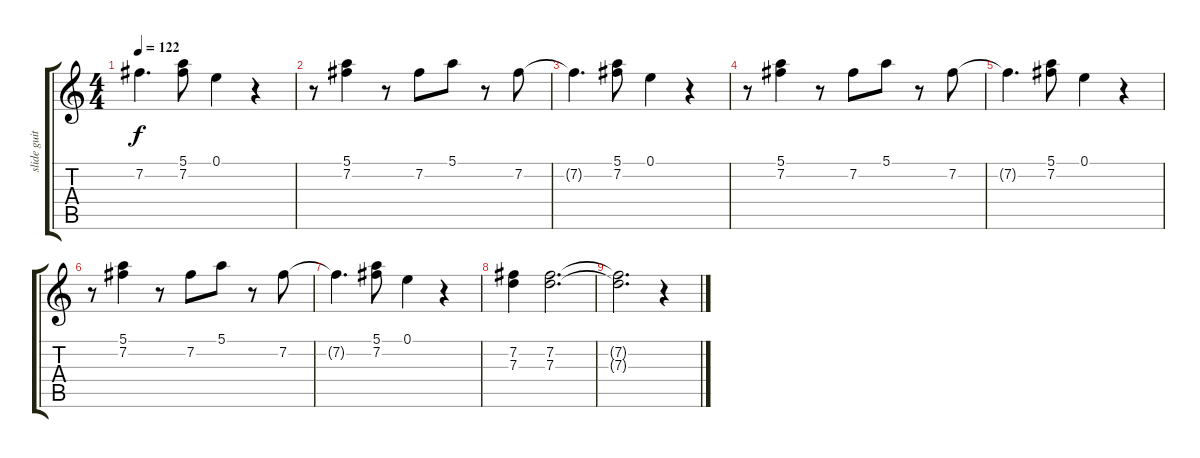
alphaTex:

\track ("slide guitar" "slide guit") {instrument overdrivenguitar}
\staff {score tabs}
\tuning (E4 B3 G3 D3 A2 E2) {hide}
\ts (4 4)
\tempo 122
\clef g2
\ks c
7.2{t}.4{d dy f} (5.1 7.2).8 0.1.4 r.4 |
r.8 (5.1 7.2).4 r.8 7.2.8 5.1.8 r.8 7.2.8 |
7.2{t}.4{d} (5.1 7.2).8 0.1.4 r.4 |
r.8 (5.1 7.2).4 r.8 7.2.8 5.1.8 r.8 7.2.8 |
7.2{t}.4{d} (5.1 7.2).8 0.1.4 r.4 |
r.8 (5.1 7.2).4 r.8 7.2.8 5.1.8 r.8 7.2.8 |
7.2{t}.4{d} (5.1 7.2).8 0.1.4 r.4 |
(7.2 7.3).4 (7.2 7.3).2{d} |
(7.2{t} 7.3{t}).2{d} r.4
